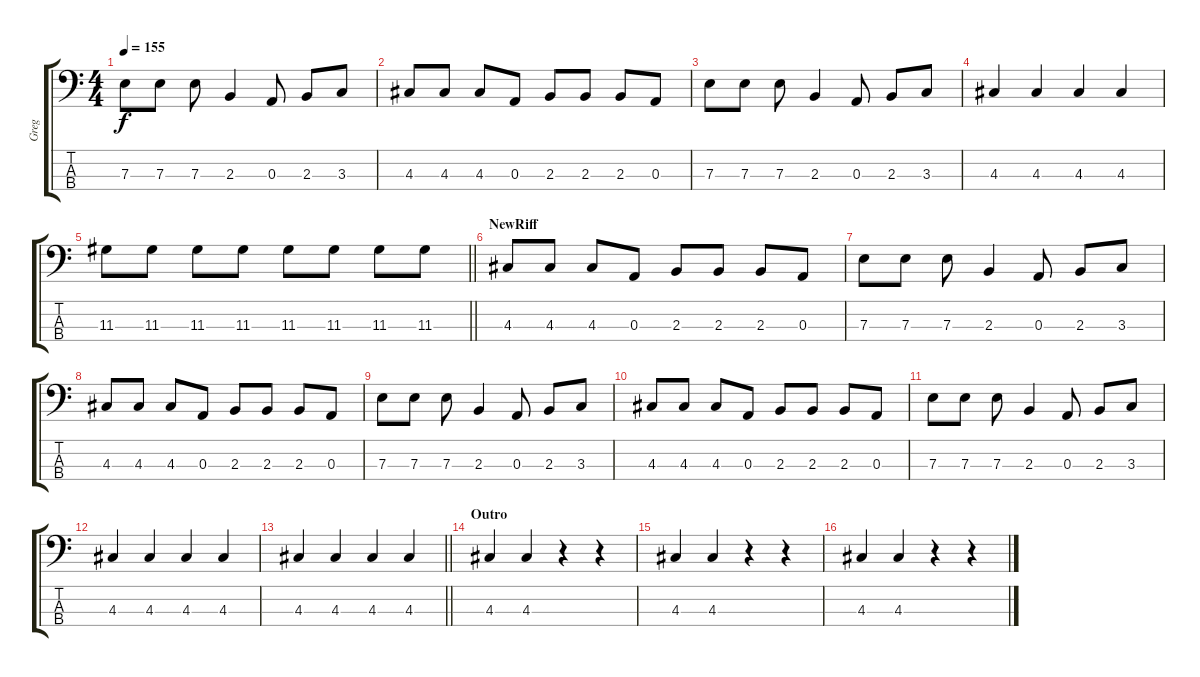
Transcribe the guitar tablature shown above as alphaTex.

\track ("Greg" "Greg") {instrument electricbasspick}
\staff {score tabs}
\tuning (G2 D2 A1 E1) {hide}
\ts (4 4)
\tempo 155
\clef f4
\ks c
7.3.8{dy f} 7.3.8 7.3.8 2.3.4 0.3.8 2.3.8 3.3.8 |
4.3.8 4.3.8 4.3.8 0.3.8 2.3.8 2.3.8 2.3.8 0.3.8 |
7.3.8 7.3.8 7.3.8 2.3.4 0.3.8 2.3.8 3.3.8 |
4.3.4 4.3.4 4.3.4 4.3.4 |
\barLineRight lightlight
11.3.8 11.3.8 11.3.8 11.3.8 11.3.8 11.3.8 11.3.8 11.3.8 |
\section ("" "NewRiff")
4.3.8 4.3.8 4.3.8 0.3.8 2.3.8 2.3.8 2.3.8 0.3.8 |
7.3.8 7.3.8 7.3.8 2.3.4 0.3.8 2.3.8 3.3.8 |
4.3.8 4.3.8 4.3.8 0.3.8 2.3.8 2.3.8 2.3.8 0.3.8 |
7.3.8 7.3.8 7.3.8 2.3.4 0.3.8 2.3.8 3.3.8 |
4.3.8 4.3.8 4.3.8 0.3.8 2.3.8 2.3.8 2.3.8 0.3.8 |
7.3.8 7.3.8 7.3.8 2.3.4 0.3.8 2.3.8 3.3.8 |
4.3.4 4.3.4 4.3.4 4.3.4 |
\barLineRight lightlight
4.3.4 4.3.4 4.3.4 4.3.4 |
\section ("" "Outro")
4.3.4 4.3.4 r.4 r.4 |
4.3.4 4.3.4 r.4 r.4 |
4.3.4 4.3.4 r.4 r.4
